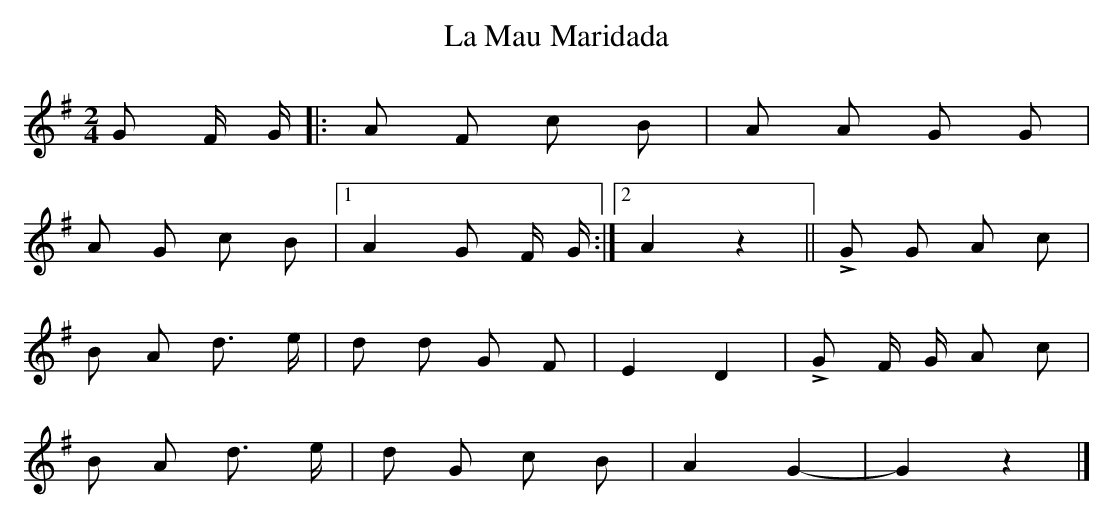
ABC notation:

X:1
T:La Mau Maridada
M:2/4
L:1/8
K:G
G F/ G/ |: A F c B | A A G G |
A G c B |1 A2 G F/ G/ :|2 A2 z2 || !accent!G G A c |
B A d > e | d d G F | E2 D2 | !accent!G  F/ G/ A c |
B A d > e | d G c B | A2 G2- | G2 z2 |]
